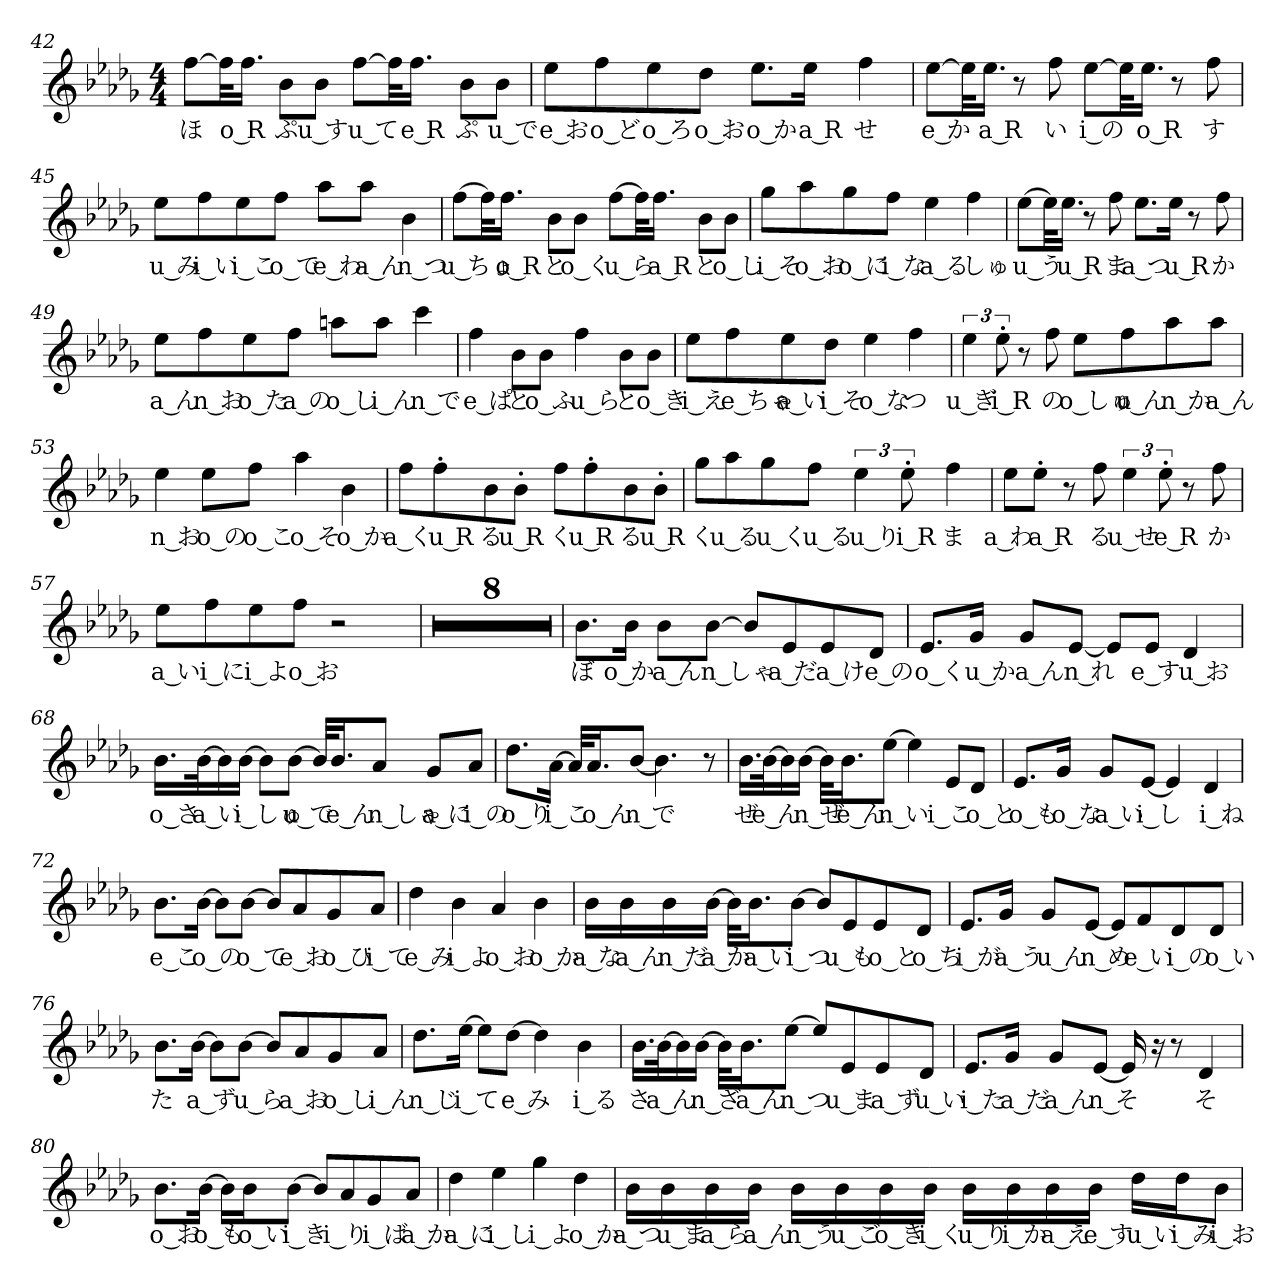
**kern	**text
*part1	*part1
*staff1	*staff1
*clefG2	*
*k[b-e-a-d-g-]	*
*M4/4	*
=42	=42
[8ffL	- ほ
32ffKL]	.
16.ffJJ	o R
8b-L	- ぷ
8b-J	u す
[8ffL	u て
32ffKL]	.
16.ffJJ	e R
8b-L	- ぷ
8b-J	u で
=43	=43
8ee-L	e お
8ff	o ど
8ee-	o ろ
8dd-J	o お
8.ee-L	o か
16ee-Jk	a R
4ff	- せ
=44	=44
[8ee-L	e か
32ee-KL]	.
16.ee-JJ	a R
8r	.
8ff	- い
[8ee-L	i の
32ee-KL]	.
16.ee-JJ	o R
8r	.
8ff	- す
=45	=45
8ee-L	u み
8ff	i い
8ee-	i こ
8ffJ	o で
8aa-L	e わ
8aa-J	a ん
4b-	n つ
=46	=46
[8ffL	u ちょ
32ffKL]	.
16.ffJJ	o R
8b-L	- と
8b-J	o く
[8ffL	u ら
32ffKL]	.
16.ffJJ	a R
8b-L	- と
8b-J	o し
=47	=47
8gg-L	i そ
8aa-	o お
8gg-	o に
8ffJ	i な
4ee-	a る
4ff	- しゅ
=48	=48
[8ee-L	u う
32ee-KL]	.
16.ee-JJ	u R
8r	.
8ff	- ま
8.ee-L	a つ
16ee-Jk	u R
8r	.
8ff	- か
=49	=49
8ee-L	a ん
8ff	n お
8ee-	o た
8ffJ	a の
8aanL	o し
8aaJ	i ん
4ccc	n で
=50	=50
4ff	e ぱ
8b-L	- と
8b-J	o ふ
4ff	u ら
8b-L	- と
8b-J	o き
=51	=51
8ee-L	i え
8ff	e ちゃ
8ee-	a い
8dd-J	i そ
4ee-	o な
4ff	- つ
=52	=52
6ee-	u ぎ
12ee-'	i R
8r	.
8ff	- の
8ee-L	o しゅ
8ff	u ん
8aa-	n か
8aa-J	a ん
=53	=53
4ee-	n お
8ee-L	o の
8ffJ	o こ
4aa-	o そ
4b-	o か
=54	=54
8ffL	a く
8ff'	u R
8b-	- る
8b-'J	u R
8ffL	- く
8ff'	u R
8b-	- る
8b-'J	u R
=55	=55
8gg-L	- く
8aa-	u る
8gg-	u く
8ffJ	u る
6ee-	u り
12ee-'	i R
4ff	- ま
=56	=56
8ee-L	a わ
8ee-'J	a R
8r	.
8ff	- る
6ee-	u せ
12ee-'	e R
8r	.
8ff	- か
=57	=57
8ee-L	a い
8ff	i に
8ee-	i よ
8ffJ	o お
2r	.
=58	=58
1r	.
=59	=59
1r	.
=60	=60
1r	.
=61	=61
1r	.
=62	=62
1r	.
=63	=63
1r	.
=64	=64
1r	.
=65	=65
1r	.
=66	=66
8.b-L	- ぼ
16b-Jk	o か
8b-L	a ん
[8b-J	n しゃ
8b-L]	.
8e-	a だ
8e-	a け
8d-J	e の
=67	=67
8.e-L	o く
16g-Jk	u か
8g-L	a ん
[8e-J	n れ
8e-L]	.
8e-J	e す
4d-	u お
=68	=68
16.b-LL	o さ
[32b-K	a い
16b-]	.
[16b-JJ	i しゅ
8b-L]	.
[8b-J	u で
32b-KLL]	.
16.b-J	e ん
8a-J	n しゃ
8g-L	a に
8a-J	i の
=69	=69
8.dd-L	o り
[16a-Jk	i こ
32a-KLL]	.
16.a-J	o ん
[8b-J	n で
4.b-]	.
8r	.
=70	=70
16.b-LL	- ぜ
[32b-K	e ん
16b-]	.
[16b-JJ	n ぜ
32b-KLL]	.
16.b-J	e ん
[8ee-J	n い
4ee-]	.
8e-L	i こ
8d-J	o と
=71	=71
8.e-L	o も
16g-Jk	o な
8g-L	a い
[8e-J	i し
4e-]	.
4d-	i ね
=72	=72
8.b-L	e こ
[16b-Jk	o の
8b-L]	.
[8b-J	o て
8b-L]	.
8a-	e お
8g-	o ひ
8a-J	i て
=73	=73
4dd-	e み
4b-	i よ
4a-	o お
4b-	o か
=74	=74
16b-LL	a な
16b-	a ん
16b-	n だ
[16b-JJ	a か
32b-KLL]	.
16.b-J	a い
[8b-J	i つ
8b-L]	.
8e-	u も
8e-	o と
8d-J	o ち
=75	=75
8.e-L	i が
16g-Jk	a う
8g-L	u ん
[8e-J	n め
8e-L]	.
8f	e い
8d-	i の
8d-J	o い
=76	=76
8.b-L	- た
[16b-Jk	a ず
8b-L]	.
[8b-J	u ら
8b-L]	.
8a-	a お
8g-	o し
8a-J	i ん
=77	=77
8.dd-L	n じ
[16ee-Jk	i て
8ee-L]	.
[8dd-J	e み
4dd-]	.
4b-	i る
=78	=78
16.b-LL	- さ
[32b-K	a ん
16b-]	.
[16b-JJ	n ざ
32b-KLL]	.
16.b-J	a ん
[8ee-J	n つ
8ee-L]	.
8e-	u ま
8e-	a ず
8d-J	u い
=79	=79
8.e-L	i た
16g-Jk	a だ
8g-L	a ん
[8e-J	n そ
16e-]	.
16r	.
8r	.
4d-	- そ
=80	=80
8.b-L	o お
[16b-Jk	o も
16b-LL]	.
16b-J	o い
[8b-J	i き
8b-L]	.
8a-	i り
8g-	i ば
8a-J	a か
=81	=81
4dd-	a に
4ee-	i し
4gg-	i よ
4dd-	o か
=82	=82
16b-LL	a つ
16b-	u ま
16b-	a ら
16b-JJ	a ん
16b-LL	n う
16b-	u ご
16b-	o き
16b-JJ	i く
16b-LL	u り
16b-	i か
16b-	a え
16b-JJ	e す
16dd-LL	u い
16dd-J	i み
8b-J	i お
=	=
*-	*-
